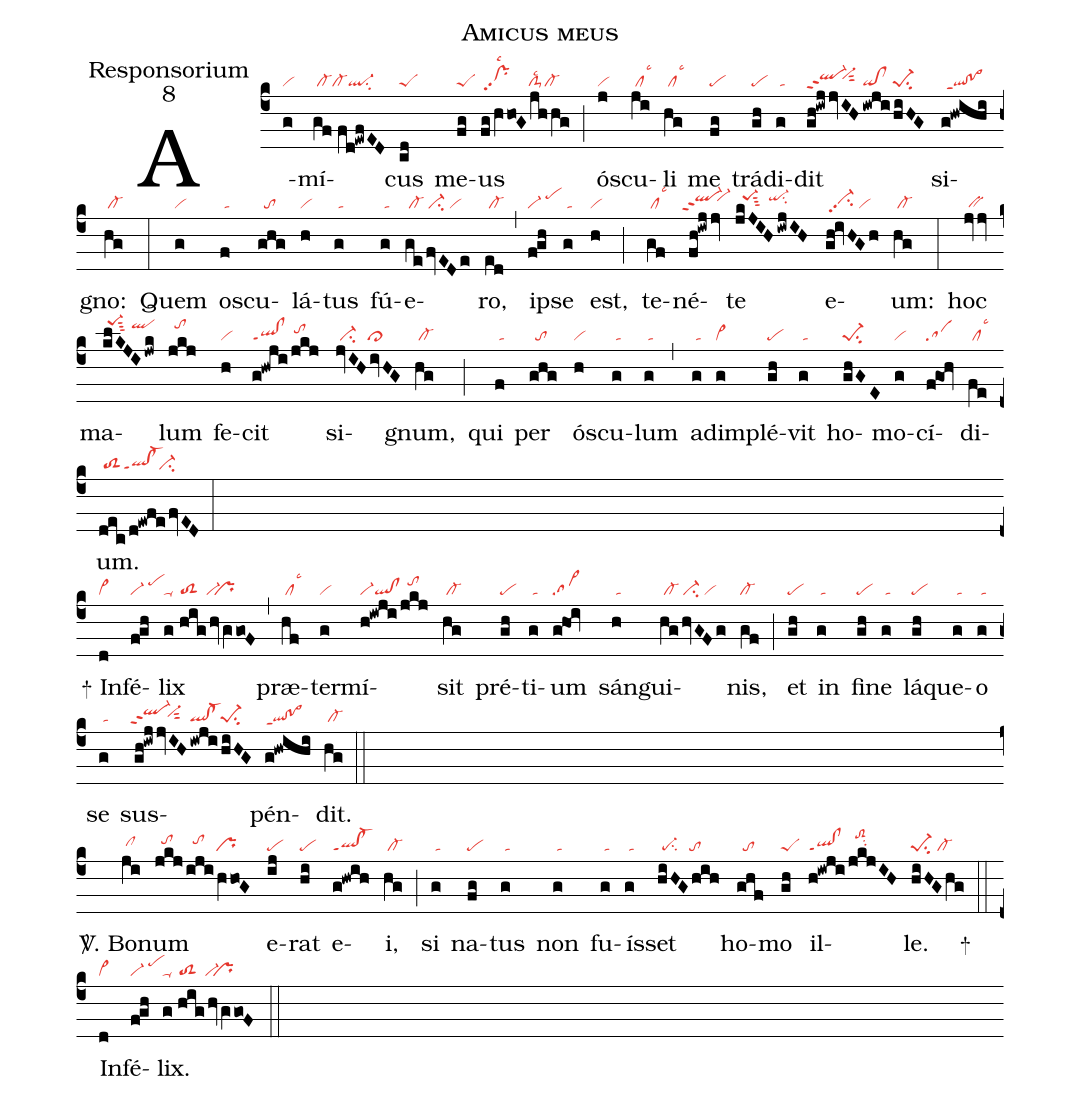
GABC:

name:Amicus meus;
office-part:Responsorium;
mode:8;
nabc-lines: 1;
%%
(c4)
A(g|vi)mí(gf//fd!ewfED|/cl-cl-ql-su2)cus(cd|peS) me(fg|peS)us(fg/hVho!G/jhhg|/prhhpp2lsc2/////clS-lsc2cl-) (;)
ó(j|vi)scu(ji|/cllsc3)li(hg|/cllsc3) me(fg|pe) trá(gh|pe)di(g|/ta)dit(gh!iwj/jvIH|ql-hippt2``vi-hisut2|/iwji|qi!cl|/hiHG|pe-1su2) si(g!hwihi|/ql!po>ppt1)gno:(hg|/cl-) (:)
Quem(g|vi) o(f|/ta)scu(ghg|//to)lá(h|vi)tus(g|/ta) fú(g|/ta)e(ge/fvEDe|/cl-/ci-/vi)ro,(ed|/cl-) (,)
i(f!gh|vi-/pehj)pse(g|/ta) est,(h|vi) (;)
te(gf|/cllsc3)né(fh!iwjjv|``ql-hippt2``vi-hi)te(jkJIH/iwjIH|//pe-1hisut3//qi-hisu2) e(gh!ivHGh|/vi-hhpp2su2/vi)um:(hg|/cl-) (:)
hoc(jvjv|/bv) ma(klKJI/jwk|/pe-1hlsut3/qlhk)lum(jkj|//tohk) fe(h|vi)cit(g!hwji/jkj|ql!clppt1//tohi) si(jvIH/ivHG|/ci-///ci~)gnum,(hg|/cl-) (;)
qui(f|/ta) per(ghg|//to) ó(h|vi)scu(g|/ta)lum(g|/ta) (,)
ad(g|/ta)im(g|vi>)plé(gh|pe)vit(g|/ta) ho(ghGE|pe-1su2)mo(g|vi)cí(f!go!hv|sa)di(fe|/cllsc3)um.(dec/d!ewfe/fvED|/toS2ql!cl-ppt1``ci-) (:Z)
+ In(d|vi>)fé(f!gh|vi-/pehj)lix(g//hig/hvgVgo!F|ta-//toS2//vi-``pr) (,)
præ(hf|/cllsc3)ter(g|vi)mí(h!iwji/jkj|vi-ql!cl//tohj)sit(hg|/cl-) pré(gh|pe)ti(g|/ta)um(g!ho!iv|sa>) sán(h|/ta)gui(hg/hvGFg|/cl-/ci-/vi)nis,(gf|cl-) (;)
et(gh|pe) in(g|/ta) fi(gh|pe)ne(g|/ta) lá(gh|pe)que(g|/ta)o(g|/ta) se(g|/ta) sus(gh!iwj|`ql-hippt2|/jvIH|///vi-hhsut2|/iwji|ql!cl-|/hiHG|pe-1su2)pén(g!hwihi|ql!po>ppt1)dit.(hg|/cl-) (::Z)
<sp>V/</sp>. Bo(ji|/clhh)num(jkj/iji/hVho!G|//tohi//////tohi///pr) e(ij|pe)rat(hi|pe) e(g!hwih|ql!cl-ppt1)i,(hg|/cl-) (;)
si(g|/ta) na(fg|pe)tus(g|/ta) non(g|/ta) fu(g|/ta)ís(g|/ta)set(hiHG/hih|/pe-su2///to) ho(ghf|//to)mo(gh|peS) il(h!iwji/jkjIH|ql!clppt1///toS2hksu2)le.(hiHGhg|pe-1su2/cl-) +(::)
In(d|vi>)fé(f!gh|vi-/pehj)lix.(g//hig/hvgVgo!F|ta-//toS2//vi-``pr) (::)
